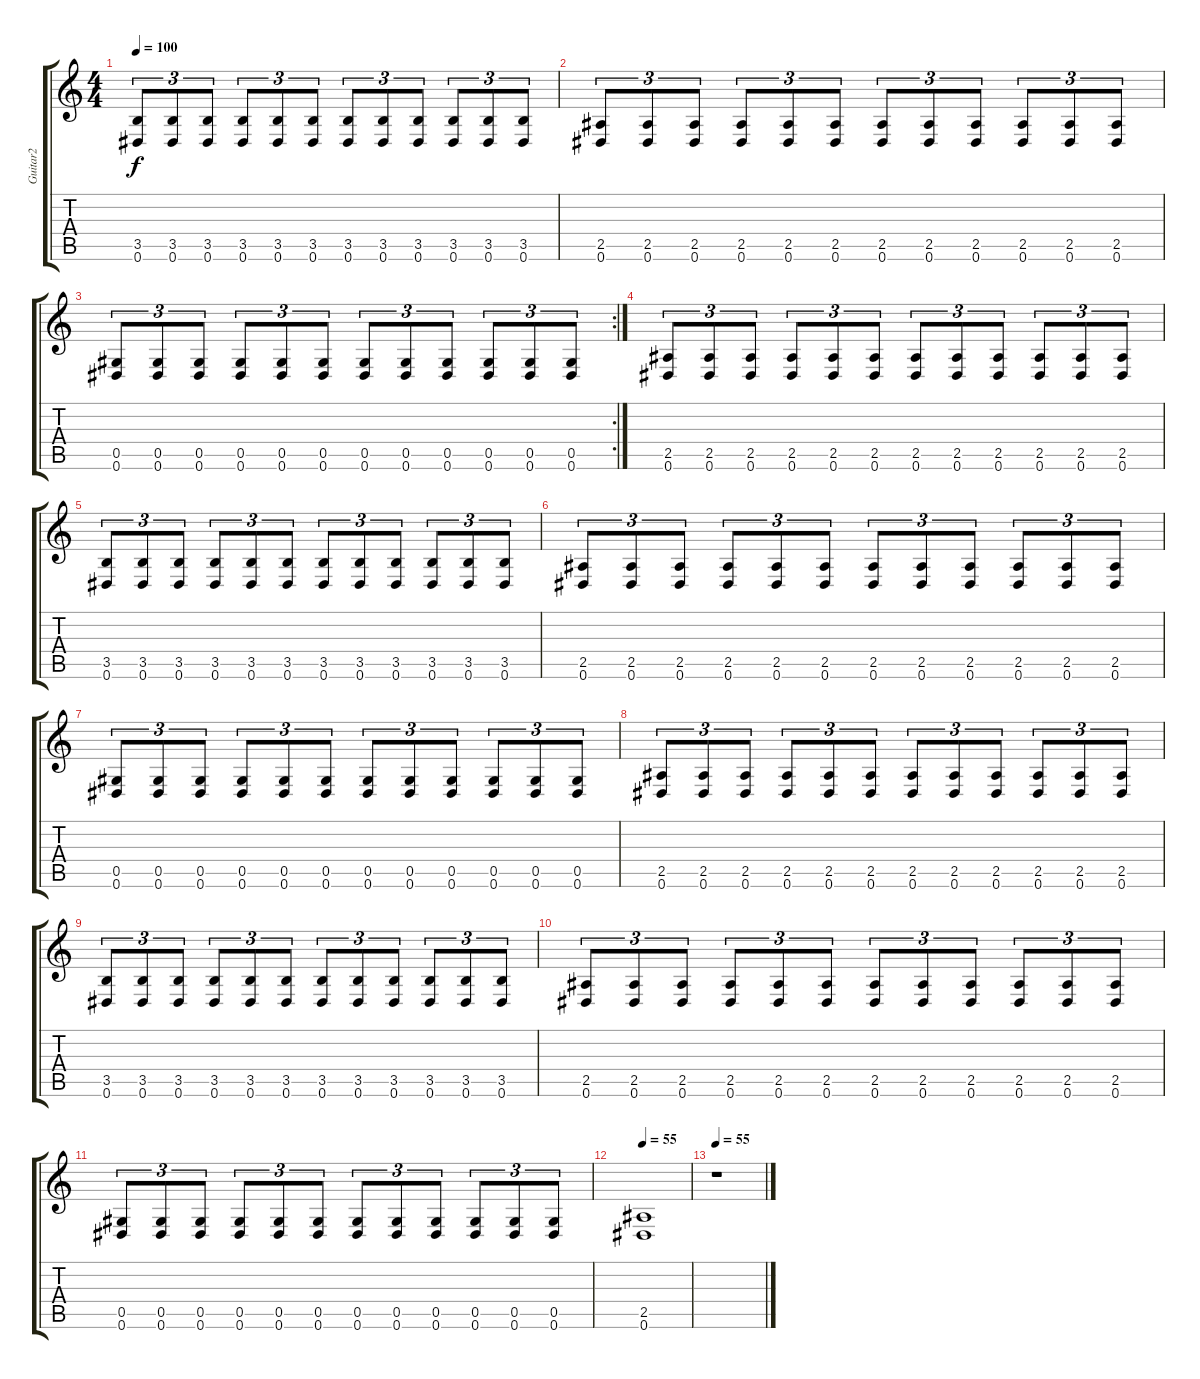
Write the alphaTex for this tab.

\track ("Guitar2" "Guitar2") {instrument distortionguitar}
\staff {score tabs}
\tuning (Eb4 Bb3 Gb3 Db3 Ab2 Eb2) {hide}
\ts (4 4)
\tempo 100
\clef g2
\ks c
(3.5 0.6).8{tu (3 2) dy f} (3.5 0.6).8{tu (3 2)} (3.5 0.6).8{tu (3 2)} (3.5 0.6).8{tu (3 2)} (3.5 0.6).8{tu (3 2)} (3.5 0.6).8{tu (3 2)} (3.5 0.6).8{tu (3 2)} (3.5 0.6).8{tu (3 2)} (3.5 0.6).8{tu (3 2)} (3.5 0.6).8{tu (3 2)} (3.5 0.6).8{tu (3 2)} (3.5 0.6).8{tu (3 2)} |
(2.5 0.6).8{tu (3 2)} (2.5 0.6).8{tu (3 2)} (2.5 0.6).8{tu (3 2)} (2.5 0.6).8{tu (3 2)} (2.5 0.6).8{tu (3 2)} (2.5 0.6).8{tu (3 2)} (2.5 0.6).8{tu (3 2)} (2.5 0.6).8{tu (3 2)} (2.5 0.6).8{tu (3 2)} (2.5 0.6).8{tu (3 2)} (2.5 0.6).8{tu (3 2)} (2.5 0.6).8{tu (3 2)} |
\rc 2
(0.5 0.6).8{tu (3 2)} (0.5 0.6).8{tu (3 2)} (0.5 0.6).8{tu (3 2)} (0.5 0.6).8{tu (3 2)} (0.5 0.6).8{tu (3 2)} (0.5 0.6).8{tu (3 2)} (0.5 0.6).8{tu (3 2)} (0.5 0.6).8{tu (3 2)} (0.5 0.6).8{tu (3 2)} (0.5 0.6).8{tu (3 2)} (0.5 0.6).8{tu (3 2)} (0.5 0.6).8{tu (3 2)} |
(2.5 0.6).8{tu (3 2)} (2.5 0.6).8{tu (3 2)} (2.5 0.6).8{tu (3 2)} (2.5 0.6).8{tu (3 2)} (2.5 0.6).8{tu (3 2)} (2.5 0.6).8{tu (3 2)} (2.5 0.6).8{tu (3 2)} (2.5 0.6).8{tu (3 2)} (2.5 0.6).8{tu (3 2)} (2.5 0.6).8{tu (3 2)} (2.5 0.6).8{tu (3 2)} (2.5 0.6).8{tu (3 2)} |
(3.5 0.6).8{tu (3 2)} (3.5 0.6).8{tu (3 2)} (3.5 0.6).8{tu (3 2)} (3.5 0.6).8{tu (3 2)} (3.5 0.6).8{tu (3 2)} (3.5 0.6).8{tu (3 2)} (3.5 0.6).8{tu (3 2)} (3.5 0.6).8{tu (3 2)} (3.5 0.6).8{tu (3 2)} (3.5 0.6).8{tu (3 2)} (3.5 0.6).8{tu (3 2)} (3.5 0.6).8{tu (3 2)} |
(2.5 0.6).8{tu (3 2)} (2.5 0.6).8{tu (3 2)} (2.5 0.6).8{tu (3 2)} (2.5 0.6).8{tu (3 2)} (2.5 0.6).8{tu (3 2)} (2.5 0.6).8{tu (3 2)} (2.5 0.6).8{tu (3 2)} (2.5 0.6).8{tu (3 2)} (2.5 0.6).8{tu (3 2)} (2.5 0.6).8{tu (3 2)} (2.5 0.6).8{tu (3 2)} (2.5 0.6).8{tu (3 2)} |
(0.5 0.6).8{tu (3 2)} (0.5 0.6).8{tu (3 2)} (0.5 0.6).8{tu (3 2)} (0.5 0.6).8{tu (3 2)} (0.5 0.6).8{tu (3 2)} (0.5 0.6).8{tu (3 2)} (0.5 0.6).8{tu (3 2)} (0.5 0.6).8{tu (3 2)} (0.5 0.6).8{tu (3 2)} (0.5 0.6).8{tu (3 2)} (0.5 0.6).8{tu (3 2)} (0.5 0.6).8{tu (3 2)} |
(2.5 0.6).8{tu (3 2)} (2.5 0.6).8{tu (3 2)} (2.5 0.6).8{tu (3 2)} (2.5 0.6).8{tu (3 2)} (2.5 0.6).8{tu (3 2)} (2.5 0.6).8{tu (3 2)} (2.5 0.6).8{tu (3 2)} (2.5 0.6).8{tu (3 2)} (2.5 0.6).8{tu (3 2)} (2.5 0.6).8{tu (3 2)} (2.5 0.6).8{tu (3 2)} (2.5 0.6).8{tu (3 2)} |
(3.5 0.6).8{tu (3 2)} (3.5 0.6).8{tu (3 2)} (3.5 0.6).8{tu (3 2)} (3.5 0.6).8{tu (3 2)} (3.5 0.6).8{tu (3 2)} (3.5 0.6).8{tu (3 2)} (3.5 0.6).8{tu (3 2)} (3.5 0.6).8{tu (3 2)} (3.5 0.6).8{tu (3 2)} (3.5 0.6).8{tu (3 2)} (3.5 0.6).8{tu (3 2)} (3.5 0.6).8{tu (3 2)} |
(2.5 0.6).8{tu (3 2)} (2.5 0.6).8{tu (3 2)} (2.5 0.6).8{tu (3 2)} (2.5 0.6).8{tu (3 2)} (2.5 0.6).8{tu (3 2)} (2.5 0.6).8{tu (3 2)} (2.5 0.6).8{tu (3 2)} (2.5 0.6).8{tu (3 2)} (2.5 0.6).8{tu (3 2)} (2.5 0.6).8{tu (3 2)} (2.5 0.6).8{tu (3 2)} (2.5 0.6).8{tu (3 2)} |
(0.5 0.6).8{tu (3 2)} (0.5 0.6).8{tu (3 2)} (0.5 0.6).8{tu (3 2)} (0.5 0.6).8{tu (3 2)} (0.5 0.6).8{tu (3 2)} (0.5 0.6).8{tu (3 2)} (0.5 0.6).8{tu (3 2)} (0.5 0.6).8{tu (3 2)} (0.5 0.6).8{tu (3 2)} (0.5 0.6).8{tu (3 2)} (0.5 0.6).8{tu (3 2)} (0.5 0.6).8{tu (3 2)} |
\tempo 55
(2.5 0.6).1{volume 0} |
\tempo 55
r.1
